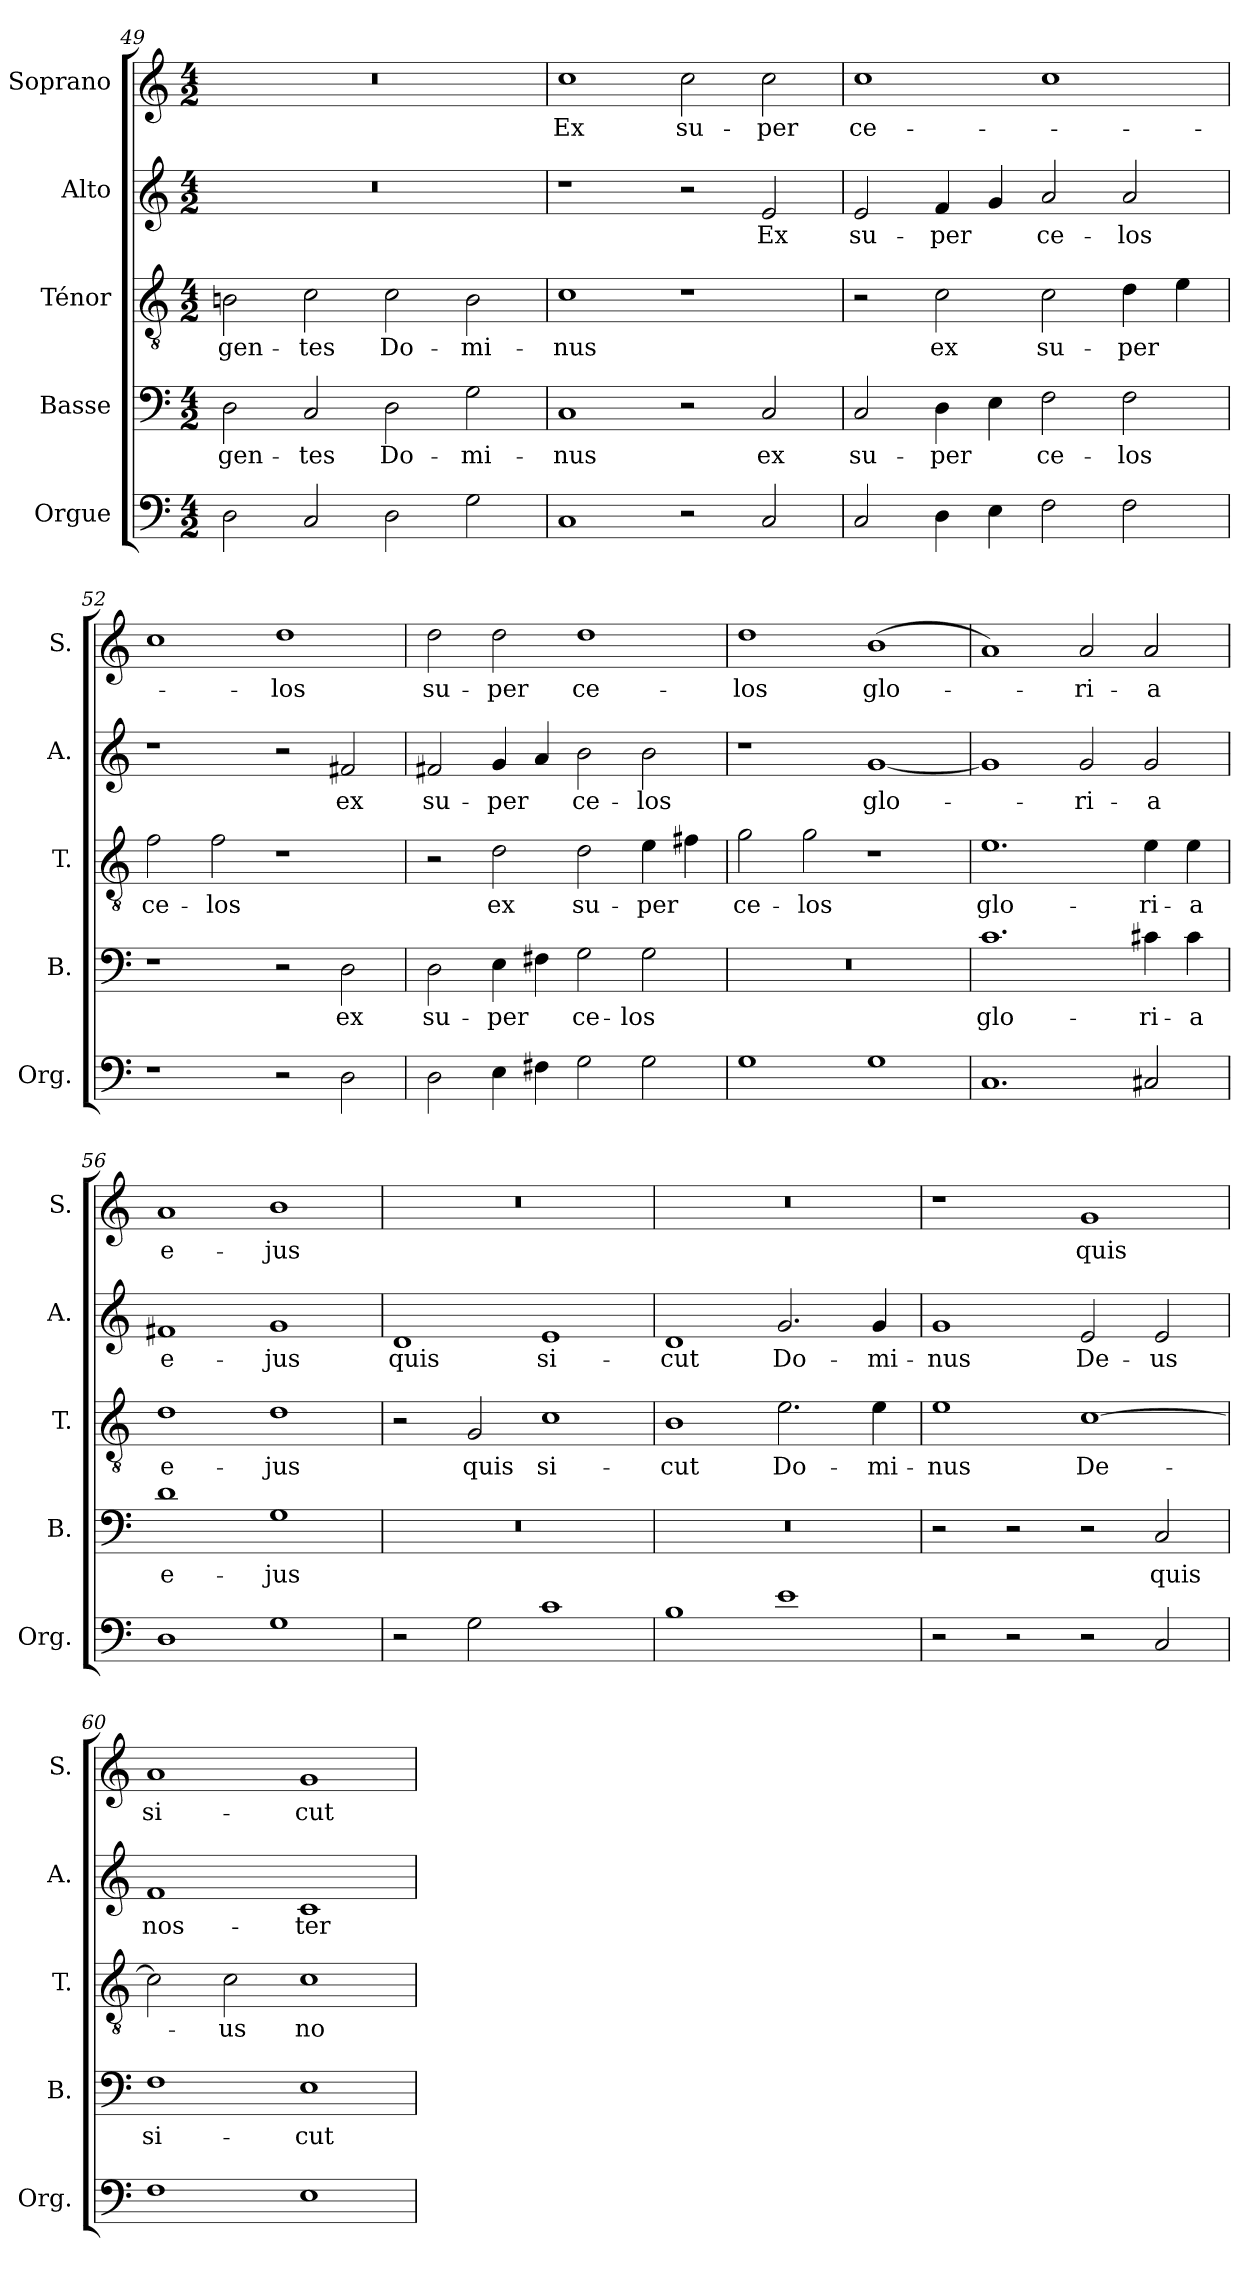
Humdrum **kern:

**kern	**kern	**text	**kern	**text	**kern	**text	**kern	**text
*part5	*part4	*part4	*part3	*part3	*part2	*part2	*part1	*part1
*staff5	*staff4	*staff4	*staff3	*staff3	*staff2	*staff2	*staff1	*staff1
*I"Orgue	*I"Basse	*	*I"Ténor	*	*I"Alto	*	*I"Soprano	*
*I'Org.	*I'B.	*	*I'T.	*	*I'A.	*	*I'S.	*
*clefF4	*clefF4	*	*clefGv2	*	*clefG2	*	*clefG2	*
*k[]	*k[]	*	*k[]	*	*k[]	*	*k[]	*
*M4/2	*M4/2	*	*M4/2	*	*M4/2	*	*M4/2	*
=49	=49	=49	=49	=49	=49	=49	=49	=49
!	!	!LO:LY:b	!	!LO:LY:b	!	!	!	!
2D\	2D\	gen-	2Bn\	gen-	0r	.	0r	.
!	!	!LO:LY:b	!	!LO:LY:b	!	!	!	!
2C/	2C/	-tes	2c\	-tes	.	.	.	.
!	!	!LO:LY:b	!	!LO:LY:b	!	!	!	!
2D\	2D\	Do-	2c\	Do-	.	.	.	.
!	!	!LO:LY:b	!	!LO:LY:b	!	!	!	!
2G\	2G\	-mi-	2B\	-mi-	.	.	.	.
=50	=50	=50	=50	=50	=50	=50	=50	=50
!	!	!LO:LY:b	!	!LO:LY:b	!	!	!	!LO:LY:b
1C	1C	-nus	1c	-nus	1r	.	1cc	Ex
!	!	!	!	!	!	!	!	!LO:LY:b
2r	2r	.	1r	.	2r	.	2cc\	su-
!	!	!LO:LY:b	!	!	!	!LO:LY:b	!	!LO:LY:b
2C/	2C/	ex	.	.	2e/	Ex	2cc\	-per
=51	=51	=51	=51	=51	=51	=51	=51	=51
!	!	!LO:LY:b	!	!	!	!LO:LY:b	!	!LO:LY:b
2C/	2C/	su-	2r	.	2e/	su-	1cc	ce-
!	!	!LO:LY:b	!	!LO:LY:b	!	!LO:LY:b	!	!
4D\	4D\	-per	2c\	ex	4f/	-per	.	.
4E\	4E\	.	.	.	4g/	.	.	.
!	!	!LO:LY:b	!	!LO:LY:b	!	!LO:LY:b	!	!
2F\	2F\	ce-	2c\	su-	2a/	ce-	1cc	.
!	!	!LO:LY:b	!	!LO:LY:b	!	!LO:LY:b	!	!
2F\	2F\	-los	4d\	-per	2a/	-los	.	.
.	.	.	4e\	.	.	.	.	.
=52	=52	=52	=52	=52	=52	=52	=52	=52
!	!	!	!	!LO:LY:b	!	!	!	!
1r	1r	.	2f\	ce-	1r	.	1cc	.
!	!	!	!	!LO:LY:b	!	!	!	!
.	.	.	2f\	-los	.	.	.	.
!	!	!	!	!	!	!	!	!LO:LY:b
2r	2r	.	1r	.	2r	.	1dd	-los
!	!	!LO:LY:b	!	!	!	!LO:LY:b	!	!
2D\	2D\	ex	.	.	2f#X/	ex	.	.
!!LO:LB:g=z
=53	=53	=53	=53	=53	=53	=53	=53	=53
!	!	!LO:LY:b	!	!	!	!LO:LY:b	!	!LO:LY:b
2D\	2D\	su-	2r	.	2f#X/	su-	2dd\	su-
!	!	!LO:LY:b	!	!LO:LY:b	!	!LO:LY:b	!	!LO:LY:b
4E\	4E\	-per	2d\	ex	4g/	-per	2dd\	-per
4F#X\	4F#X\	.	.	.	4a/	.	.	.
!	!	!LO:LY:b	!	!LO:LY:b	!	!LO:LY:b	!	!LO:LY:b
2G\	2G\	ce-	2d\	su-	2b\	ce-	1dd	ce-
!	!	!LO:LY:b	!	!LO:LY:b	!	!LO:LY:b	!	!
2G\	2G\	-los	4e\	-per	2b\	-los	.	.
.	.	.	4f#X\	.	.	.	.	.
=54	=54	=54	=54	=54	=54	=54	=54	=54
!	!	!	!	!LO:LY:b	!	!	!	!LO:LY:b
1G	0r	.	2g\	ce-	1r	.	1dd	-los
!	!	!	!	!LO:LY:b	!	!	!	!
.	.	.	2g\	-los	.	.	.	.
!	!	!	!	!	!	!LO:LY:b	!	!LO:LY:b
1G	.	.	1r	.	[1g	glo-	(1b	glo-
=55	=55	=55	=55	=55	=55	=55	=55	=55
!	!	!LO:LY:b	!	!LO:LY:b	!	!	!	!
1.C	1.c	glo-	1.e	glo-	1g]	.	1a)	.
!	!	!	!	!	!	!LO:LY:b	!	!LO:LY:b
.	.	.	.	.	2g/	-ri-	2a/	-ri-
!	!	!LO:LY:b	!	!LO:LY:b	!	!LO:LY:b	!	!LO:LY:b
2C#X/	4c#X\	-ri-	4e\	-ri-	2g/	-a	2a/	-a
!	!	!LO:LY:b	!	!LO:LY:b	!	!	!	!
.	4c#\	-a	4e\	-a	.	.	.	.
=56	=56	=56	=56	=56	=56	=56	=56	=56
!	!	!LO:LY:b	!	!LO:LY:b	!	!LO:LY:b	!	!LO:LY:b
1D	1d	e-	1d	e-	1f#X	e-	1a	e-
!	!	!LO:LY:b	!	!LO:LY:b	!	!LO:LY:b	!	!LO:LY:b
1G	1G	-jus	1d	-jus	1g	-jus	1b	-jus
=57	=57	=57	=57	=57	=57	=57	=57	=57
!	!	!	!	!	!	!LO:LY:b	!	!
2r	0r	.	2r	.	1d	quis	0r	.
!	!	!	!	!LO:LY:b	!	!	!	!
2G\	.	.	2G/	quis	.	.	.	.
!	!	!	!	!LO:LY:b	!	!LO:LY:b	!	!
1c	.	.	1c	si-	1e	si-	.	.
=58	=58	=58	=58	=58	=58	=58	=58	=58
!	!	!	!	!LO:LY:b	!	!LO:LY:b	!	!
1B	0r	.	1B	-cut	1d	-cut	0r	.
!	!	!	!	!LO:LY:b	!	!LO:LY:b	!	!
1e	.	.	2.e\	Do-	2.g/	Do-	.	.
!	!	!	!	!LO:LY:b	!	!LO:LY:b	!	!
.	.	.	4e\	-mi-	4g/	-mi-	.	.
!!LO:LB:g=z
=59	=59	=59	=59	=59	=59	=59	=59	=59
!	!	!	!	!LO:LY:b	!	!LO:LY:b	!	!
2r	2r	.	1e	-nus	1g	-nus	1r	.
2r	2r	.	.	.	.	.	.	.
!	!	!	!	!LO:LY:b	!	!LO:LY:b	!	!LO:LY:b
2r	2r	.	[1c	De-	2e/	De-	1g	quis
!	!	!LO:LY:b	!	!	!	!LO:LY:b	!	!
2C/	2C/	quis	.	.	2e/	-us	.	.
=60	=60	=60	=60	=60	=60	=60	=60	=60
!	!	!LO:LY:b	!	!	!	!LO:LY:b	!	!LO:LY:b
1F	1F	si-	2c\]	.	1f	nos-	1a	si-
!	!	!	!	!LO:LY:b	!	!	!	!
.	.	.	2c\	-us	.	.	.	.
!	!	!LO:LY:b	!	!LO:LY:b	!	!LO:LY:b	!	!LO:LY:b
1E	1E	-cut	1c	no-	1c	-ter	1g	-cut
=	=	=	=	=	=	=	=	=
*-	*-	*-	*-	*-	*-	*-	*-	*-
